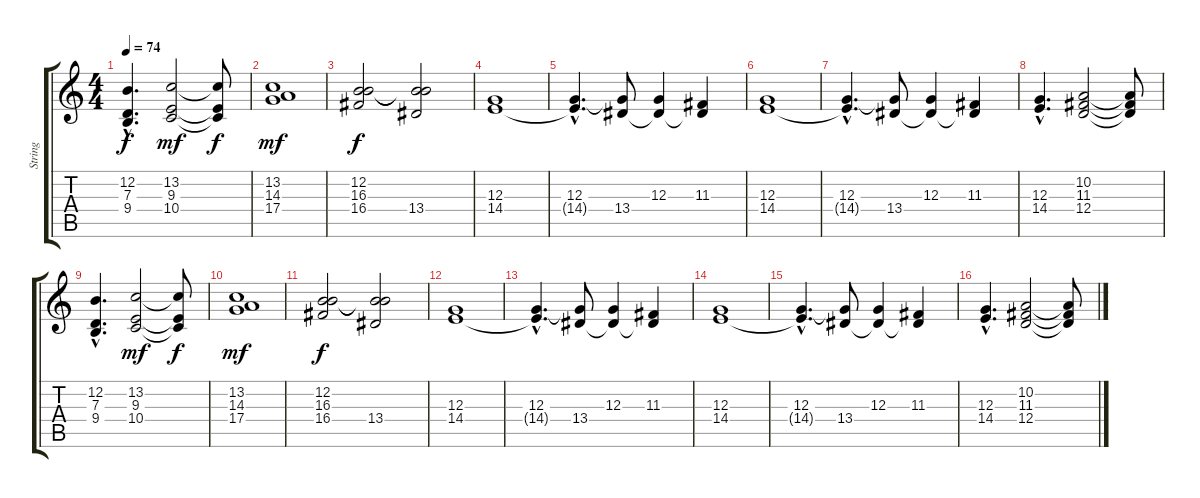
\track ("String" "String") {instrument stringensemble1}
\staff {score tabs}
\tuning (E4 B3 G3 D3 A2 E2) {hide}
\ts (4 4)
\tempo 74
\clef g2
\ks c
(12.2{hac} 7.3{hac} 9.4{hac}).4{d dy f} (13.2 9.3 10.4).2{dy mf} (13.2{t} 9.3{t} 10.4{t}).8{dy f} |
(13.2 14.3 17.4).1{dy mf} |
(12.2 16.3 16.4).2{dy f} (12.2{t} 16.3{t} 13.4).2 |
(12.3 14.4).1 |
(12.3{hac} 14.4{hac t}).4{d} (12.3{t} 13.4).8 (12.3 13.4{t}).4 (11.3 13.4{t}).4 |
(12.3 14.4).1 |
(12.3{hac} 14.4{hac t}).4{d} (12.3{t} 13.4).8 (12.3 13.4{t}).4 (11.3 13.4{t}).4 |
(12.3{hac} 14.4{hac}).4{d} (10.2 11.3 12.4).2 (10.2{t} 11.3{t} 12.4{t}).8 |
(12.2{hac} 7.3{hac} 9.4{hac}).4{d} (13.2 9.3 10.4).2{dy mf} (13.2{t} 9.3{t} 10.4{t}).8{dy f} |
(13.2 14.3 17.4).1{dy mf} |
(12.2 16.3 16.4).2{dy f} (12.2{t} 16.3{t} 13.4).2 |
(12.3 14.4).1 |
(12.3{hac} 14.4{hac t}).4{d} (12.3{t} 13.4).8 (12.3 13.4{t}).4 (11.3 13.4{t}).4 |
(12.3 14.4).1 |
(12.3{hac} 14.4{hac t}).4{d volume 0} (12.3{t} 13.4).8 (12.3 13.4{t}).4 (11.3 13.4{t}).4 |
(12.3{hac} 14.4{hac}).4{d} (10.2 11.3 12.4).2 (10.2{t} 11.3{t} 12.4{t}).8
